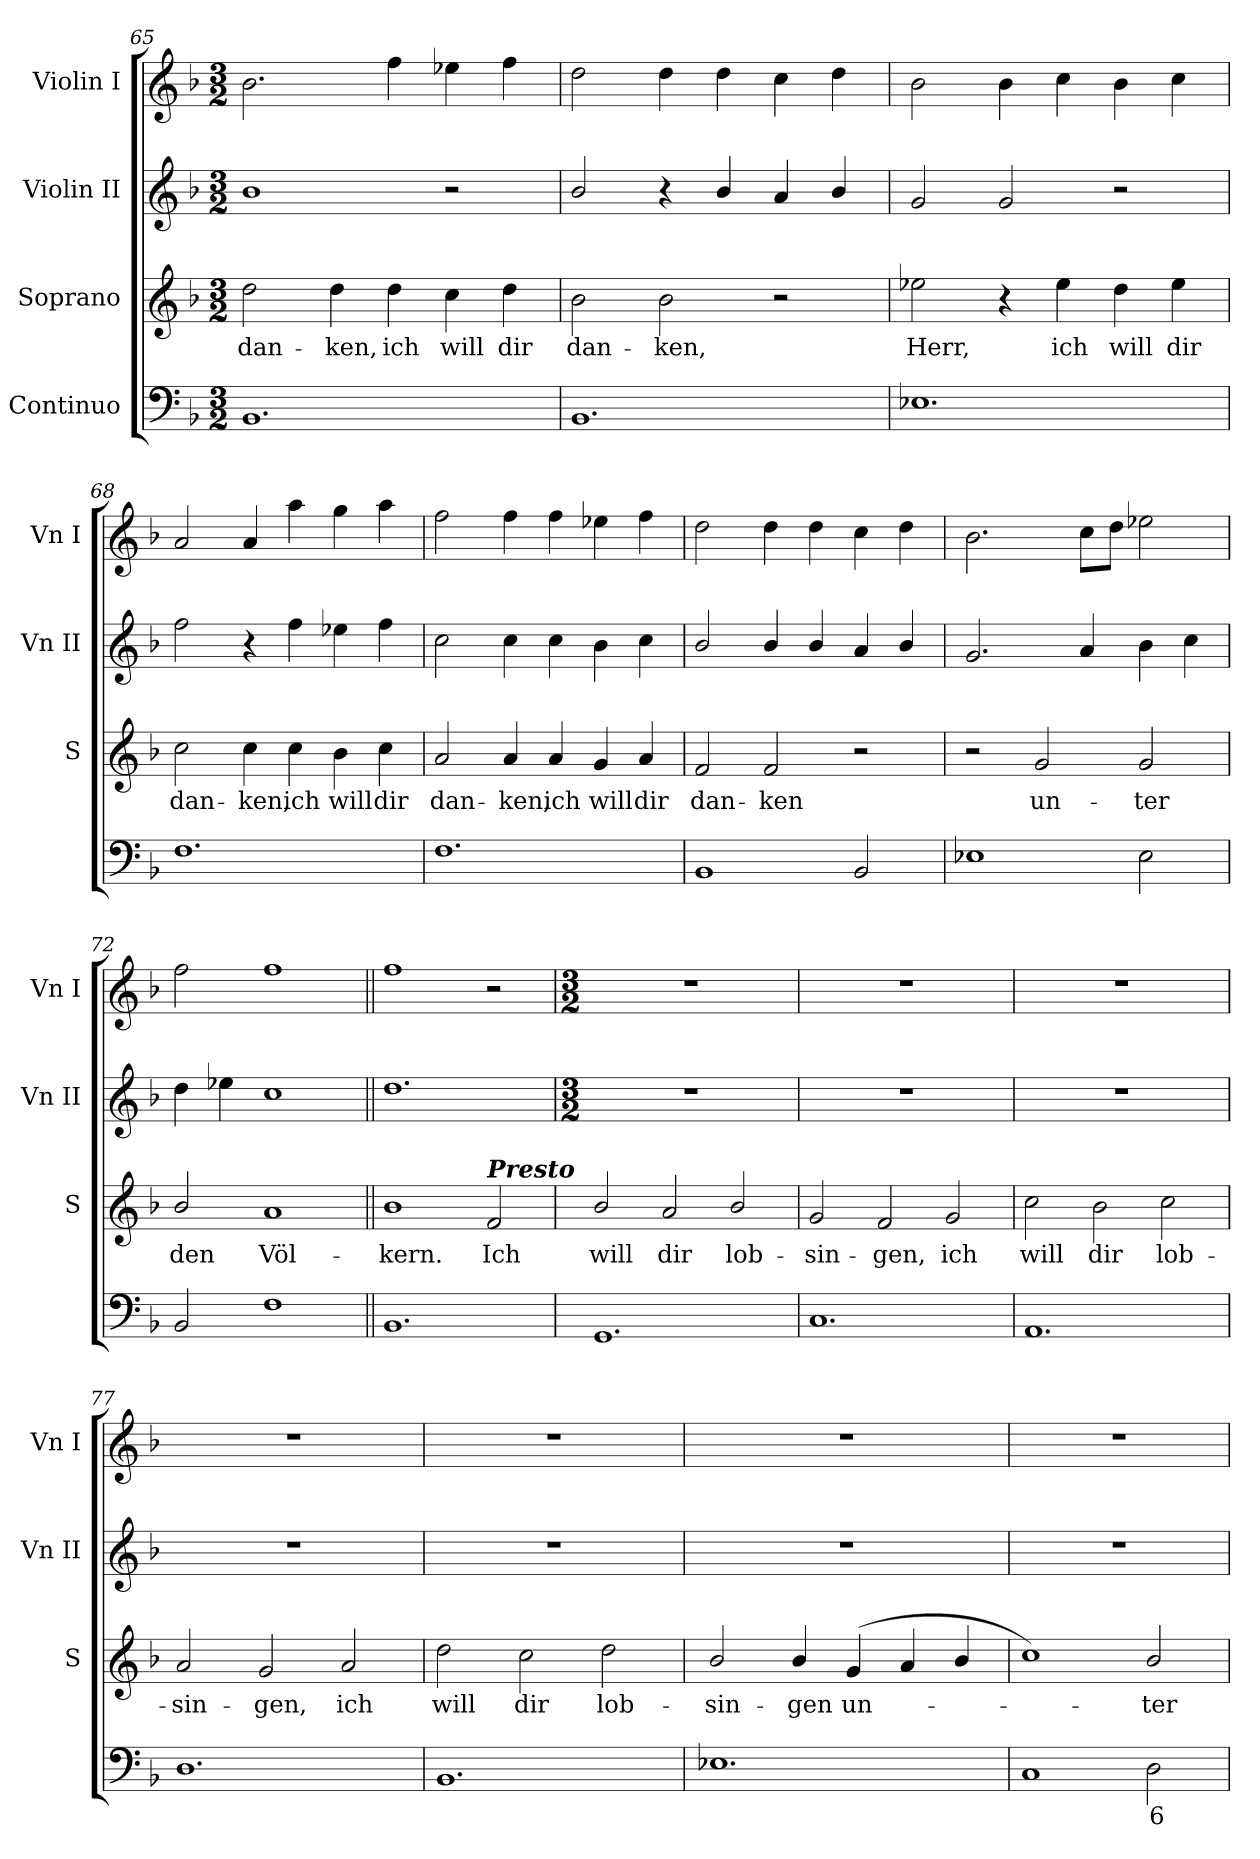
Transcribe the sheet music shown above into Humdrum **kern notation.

**kern	**text	**kern	**text	**kern	**kern
*part4	*part4	*part3	*part3	*part2	*part1
*staff4	*staff4	*staff3	*staff3	*staff2	*staff1
*I"Continuo	*	*I"Soprano	*	*I"Violin II	*I"Violin I
*	*	*I'S	*	*I'Vn II	*I'Vn I
*clefF4	*	*clefG2	*	*clefG2	*clefG2
*k[b-]	*	*k[b-]	*	*k[b-]	*k[b-]
*F:	*	*F:	*	*F:	*F:
*M3/2	*	*M3/2	*	*M3/2	*M3/2
=65	=65	=65	=65	=65	=65
!	!	!	!LO:LY:b	!	!
1.BB-	.	2dd	dan-	1b-	2.b-
!	!	!	!LO:LY:b	!	!
.	.	4dd	-ken,	.	.
!	!	!	!LO:LY:b	!	!
.	.	4dd	ich	.	4ff
!	!	!	!LO:LY:b	!	!
.	.	4cc	will	2r	4ee-X
!	!	!	!LO:LY:b	!	!
.	.	4dd	dir	.	4ff
=66	=66	=66	=66	=66	=66
!	!	!	!LO:LY:b	!	!
1.BB-	.	2b-	dan-	2b-/	2dd
!	!	!	!LO:LY:b	!	!
.	.	2b-	-ken,	4r	4dd
.	.	.	.	4b-/	4dd
.	.	2r	.	4a	4cc
.	.	.	.	4b-/	4dd
=67	=67	=67	=67	=67	=67
!	!	!	!LO:LY:b	!	!
1.E-X	.	2ee-X	Herr,	2g	2b-
.	.	4r	.	2g	4b-
!	!	!	!LO:LY:b	!	!
.	.	4ee-	ich	.	4cc
!	!	!	!LO:LY:b	!	!
.	.	4dd	will	2r	4b-
!	!	!	!LO:LY:b	!	!
.	.	4ee-	dir	.	4cc
!!LO:LB:g=z
=68	=68	=68	=68	=68	=68
!	!	!	!LO:LY:b	!	!
1.F	.	2cc	dan-	2ff	2a
!	!	!	!LO:LY:b	!	!
.	.	4cc	-ken,	4r	4a
!	!	!	!LO:LY:b	!	!
.	.	4cc	ich	4ff	4aa
!	!	!	!LO:LY:b	!	!
.	.	4b-	will	4ee-X	4gg
!	!	!	!LO:LY:b	!	!
.	.	4cc	dir	4ff	4aa
=69	=69	=69	=69	=69	=69
!	!	!	!LO:LY:b	!	!
1.F	.	2a	dan-	2cc	2ff
!	!	!	!LO:LY:b	!	!
.	.	4a	-ken,	4cc	4ff
!	!	!	!LO:LY:b	!	!
.	.	4a	ich	4cc	4ff
!	!	!	!LO:LY:b	!	!
.	.	4g	will	4b-	4ee-X
!	!	!	!LO:LY:b	!	!
.	.	4a	dir	4cc	4ff
=70	=70	=70	=70	=70	=70
!	!	!	!LO:LY:b	!	!
1BB-	.	2f	dan-	2b-/	2dd
!	!	!	!LO:LY:b	!	!
.	.	2f	-ken	4b-/	4dd
.	.	.	.	4b-/	4dd
2BB-	.	2r	.	4a	4cc
.	.	.	.	4b-/	4dd
=71	=71	=71	=71	=71	=71
1E-X	.	2r	.	2.g	2.b-
!	!	!	!LO:LY:b	!	!
.	.	2g	un-	.	.
.	.	.	.	4a	8ccL
.	.	.	.	.	8ddJ
!	!	!	!LO:LY:b	!	!
2E-	.	2g	-ter	4b-	2ee-X
.	.	.	.	4cc	.
=72	=72	=72	=72	=72	=72
!	!	!	!LO:LY:b	!	!
2BB-	.	2b-/	den	4dd	2ff
.	.	.	.	4ee-X	.
!	!	!	!LO:LY:b	!	!
1F	.	1a	Völ-	1cc	1ff
=73||	=73||	=73||	=73||	=73||	=73||
!	!	!	!LO:LY:b	!	!
1.BB-	.	1b-	-kern.	1.dd	1ff
!	!	!LO:TX:a:Bi:t=Presto	!	!	!
!	!	!	!LO:LY:b	!	!
.	.	2f	Ich	.	2r
!!LO:LB:g=z
=74	=74	=74	=74	=74	=74
*	*	*	*	*M3/2	*M3/2
!	!	!	!LO:LY:b	!	!
1.GG	.	2b-/	will	1.r	1.r
!	!	!	!LO:LY:b	!	!
.	.	2a	dir	.	.
!	!	!	!LO:LY:b	!	!
.	.	2b-/	lob-	.	.
=75	=75	=75	=75	=75	=75
!	!	!	!LO:LY:b	!	!
1.C	.	2g	-sin-	1.r	1.r
!	!	!	!LO:LY:b	!	!
.	.	2f	-gen,	.	.
!	!	!	!LO:LY:b	!	!
.	.	2g	ich	.	.
=76	=76	=76	=76	=76	=76
!	!	!	!LO:LY:b	!	!
1.AA	.	2cc	will	1.r	1.r
!	!	!	!LO:LY:b	!	!
.	.	2b-	dir	.	.
!	!	!	!LO:LY:b	!	!
.	.	2cc	lob-	.	.
=77	=77	=77	=77	=77	=77
!	!	!	!LO:LY:b	!	!
1.D	.	2a	-sin-	1.r	1.r
!	!	!	!LO:LY:b	!	!
.	.	2g	-gen,	.	.
!	!	!	!LO:LY:b	!	!
.	.	2a	ich	.	.
=78	=78	=78	=78	=78	=78
!	!	!	!LO:LY:b	!	!
1.BB-	.	2dd	will	1.r	1.r
!	!	!	!LO:LY:b	!	!
.	.	2cc	dir	.	.
!	!	!	!LO:LY:b	!	!
.	.	2dd	lob-	.	.
=79	=79	=79	=79	=79	=79
!	!	!	!LO:LY:b	!	!
1.E-X	.	2b-/	-sin-	1.r	1.r
!	!	!	!LO:LY:b	!	!
.	.	4b-/	-gen	.	.
!	!	!	!LO:LY:b	!	!
.	.	(<4g	un-	.	.
.	.	4a	.	.	.
.	.	4b-/	.	.	.
=80	=80	=80	=80	=80	=80
1C	.	1cc)	.	1.r	1.r
!	!LO:LY:b	!	!LO:LY:b	!	!
2D	6	2b-/	ter	.	.
=	=	=	=	=	=
*-	*-	*-	*-	*-	*-
